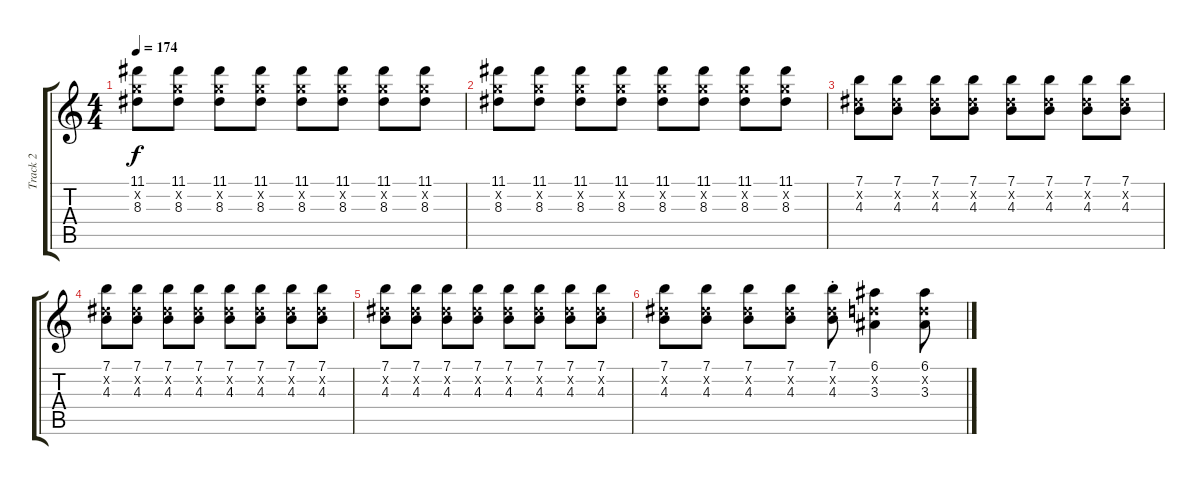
\track ("Track 2" "Track 2") {instrument overdrivenguitar}
\staff {score tabs}
\tuning (E4 B3 G3 D3 A2 E2) {hide}
\ts (4 4)
\tempo 174
\clef g2
\ks c
(11.1 8.2{x} 8.3).8{dy f} (11.1 8.2{x} 8.3).8 (11.1 8.2{x} 8.3).8 (11.1 8.2{x} 8.3).8 (11.1 8.2{x} 8.3).8 (11.1 8.2{x} 8.3).8 (11.1 8.2{x} 8.3).8 (11.1 8.2{x} 8.3).8 |
(11.1 8.2{x} 8.3).8 (11.1 8.2{x} 8.3).8 (11.1 8.2{x} 8.3).8 (11.1 8.2{x} 8.3).8 (11.1 8.2{x} 8.3).8 (11.1 8.2{x} 8.3).8 (11.1 8.2{x} 8.3).8 (11.1 8.2{x} 8.3).8 |
(7.1 4.2{x} 4.3).8 (7.1 4.2{x} 4.3).8 (7.1 4.2{x} 4.3).8 (7.1 4.2{x} 4.3).8 (7.1 4.2{x} 4.3).8 (7.1 4.2{x} 4.3).8 (7.1 4.2{x} 4.3).8 (7.1 4.2{x} 4.3).8 |
(7.1 4.2{x} 4.3).8 (7.1 4.2{x} 4.3).8 (7.1 4.2{x} 4.3).8 (7.1 4.2{x} 4.3).8 (7.1 4.2{x} 4.3).8 (7.1 4.2{x} 4.3).8 (7.1 4.2{x} 4.3).8 (7.1 4.2{x} 4.3).8 |
(7.1 4.2{x} 4.3).8 (7.1 4.2{x} 4.3).8 (7.1 4.2{x} 4.3).8 (7.1 4.2{x} 4.3).8 (7.1 4.2{x} 4.3).8 (7.1 4.2{x} 4.3).8 (7.1 4.2{x} 4.3).8 (7.1 4.2{x} 4.3).8 |
(7.1 4.2{x} 4.3).8 (7.1 4.2{x} 4.3).8 (7.1 4.2{x} 4.3).8 (7.1 4.2{x} 4.3).8 (7.1{st} 4.2{x} 4.3{st}).8 (6.1 3.2{x} 3.3).4 (6.1 3.2{x} 3.3).8
